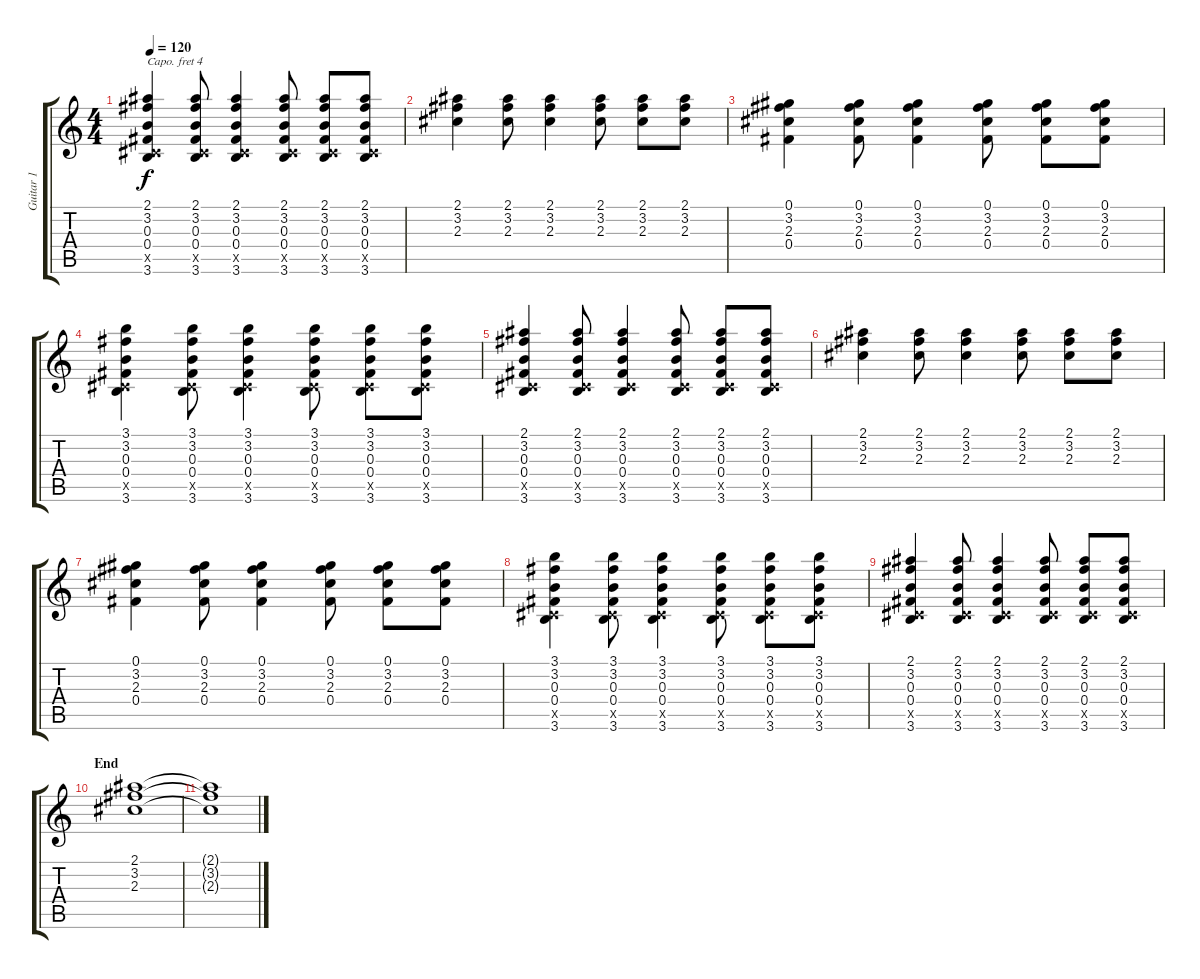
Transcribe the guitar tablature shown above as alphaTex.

\track ("Guitar 1" "Guitar 1") {instrument electricguitarjazz}
\staff {score tabs}
\capo 4
\tuning (E4 B3 G3 D3 A2 E2) {hide}
\ts (4 4)
\tempo 120
\clef g2
\ks c
(2.1 3.2 0.3 0.4 0.5{x} 3.6).4{dy f} (2.1 3.2 0.3 0.4 0.5{x} 3.6).8 (2.1 3.2 0.3 0.4 0.5{x} 3.6).4 (2.1 3.2 0.3 0.4 0.5{x} 3.6).8 (2.1 3.2 0.3 0.4 0.5{x} 3.6).8 (2.1 3.2 0.3 0.4 0.5{x} 3.6).8 |
(2.1 3.2 2.3).4 (2.1 3.2 2.3).8 (2.1 3.2 2.3).4 (2.1 3.2 2.3).8 (2.1 3.2 2.3).8 (2.1 3.2 2.3).8 |
(0.1 3.2 2.3 0.4).4 (0.1 3.2 2.3 0.4).8 (0.1 3.2 2.3 0.4).4 (0.1 3.2 2.3 0.4).8 (0.1 3.2 2.3 0.4).8 (0.1 3.2 2.3 0.4).8 |
(3.1 3.2 0.3 0.4 0.5{x} 3.6).4 (3.1 3.2 0.3 0.4 0.5{x} 3.6).8 (3.1 3.2 0.3 0.4 0.5{x} 3.6).4 (3.1 3.2 0.3 0.4 0.5{x} 3.6).8 (3.1 3.2 0.3 0.4 0.5{x} 3.6).8 (3.1 3.2 0.3 0.4 0.5{x} 3.6).8 |
(2.1 3.2 0.3 0.4 0.5{x} 3.6).4 (2.1 3.2 0.3 0.4 0.5{x} 3.6).8 (2.1 3.2 0.3 0.4 0.5{x} 3.6).4 (2.1 3.2 0.3 0.4 0.5{x} 3.6).8 (2.1 3.2 0.3 0.4 0.5{x} 3.6).8 (2.1 3.2 0.3 0.4 0.5{x} 3.6).8 |
(2.1 3.2 2.3).4 (2.1 3.2 2.3).8 (2.1 3.2 2.3).4 (2.1 3.2 2.3).8 (2.1 3.2 2.3).8 (2.1 3.2 2.3).8 |
(0.1 3.2 2.3 0.4).4 (0.1 3.2 2.3 0.4).8 (0.1 3.2 2.3 0.4).4 (0.1 3.2 2.3 0.4).8 (0.1 3.2 2.3 0.4).8 (0.1 3.2 2.3 0.4).8 |
(3.1 3.2 0.3 0.4 0.5{x} 3.6).4 (3.1 3.2 0.3 0.4 0.5{x} 3.6).8 (3.1 3.2 0.3 0.4 0.5{x} 3.6).4 (3.1 3.2 0.3 0.4 0.5{x} 3.6).8 (3.1 3.2 0.3 0.4 0.5{x} 3.6).8 (3.1 3.2 0.3 0.4 0.5{x} 3.6).8 |
(2.1 3.2 0.3 0.4 0.5{x} 3.6).4 (2.1 3.2 0.3 0.4 0.5{x} 3.6).8 (2.1 3.2 0.3 0.4 0.5{x} 3.6).4 (2.1 3.2 0.3 0.4 0.5{x} 3.6).8 (2.1 3.2 0.3 0.4 0.5{x} 3.6).8 (2.1 3.2 0.3 0.4 0.5{x} 3.6).8 |
\section ("" "End")
(2.1 3.2 2.3).1 |
(2.1{t} 3.2{t} 2.3{t}).1
